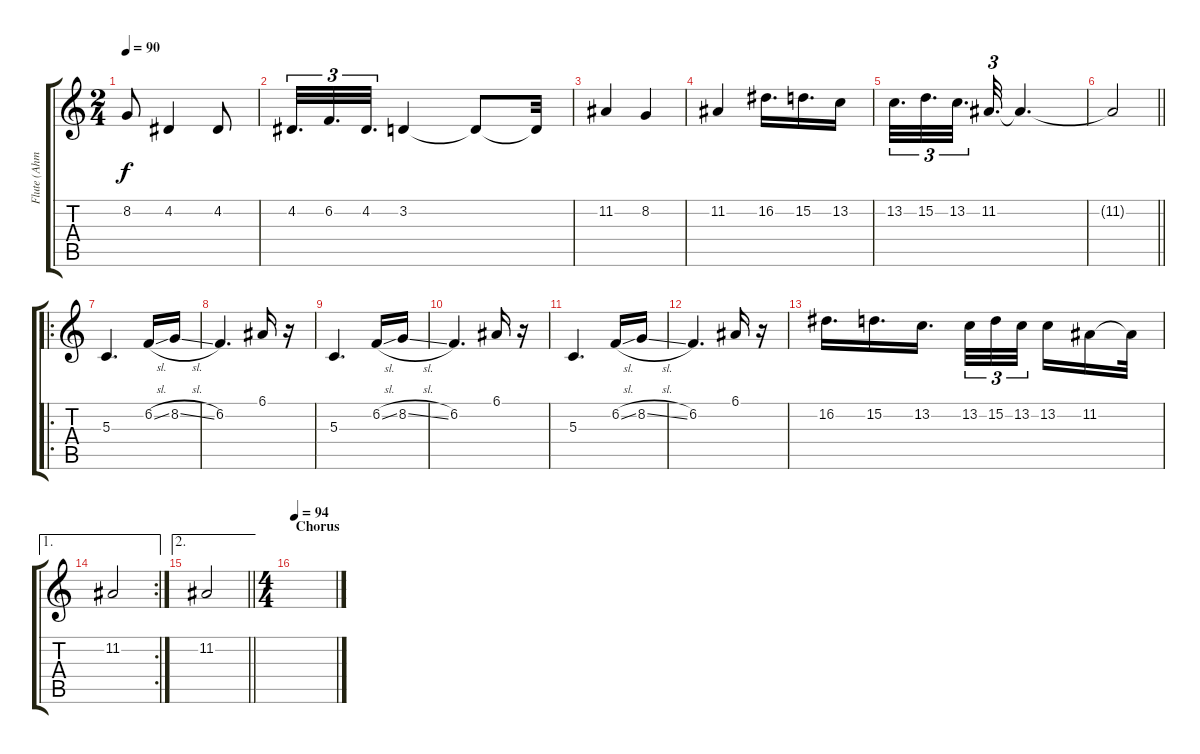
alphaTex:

\track ("Flute (Ahmed)" "Flute (Ahm") {instrument flute}
\staff {score tabs}
\tuning (E4 B3 G3 D3 A2 E2) {hide}
\ts (2 4)
\tempo 90
\clef g2
\ks c
8.2.8{dy f} 4.2.4 4.2.8 |
4.2.32{d tu (3 2)} 6.2.32{d tu (3 2)} 4.2.32{d tu (3 2)} 3.2.4 3.2{t}.8 3.2{t}.32 |
11.2.4 8.2.4 |
11.2.4 16.2.16{d} 15.2.16{d} 13.2.16 |
13.2.32{d tu (3 2)} 15.2.32{d tu (3 2)} 13.2.32{d tu (3 2)} 11.2.32{d tu (3 2) volume 5} 11.2{t}.4{d} |
\barLineRight lightlight
11.2{t}.2 |
\ro
\section ("" "")
5.3.4{d volume 10} 6.2{sl}.16 8.2{sl}.16 |
6.2.4{d} 6.1.16 r.16 |
5.3.4{d} 6.2{sl}.16 8.2{sl}.16 |
6.2.4{d} 6.1.16 r.16 |
5.3.4{d} 6.2{sl}.16 8.2{sl}.16 |
6.2.4{d} 6.1.16 r.16 |
16.2.16{d} 15.2.16{d} 13.2.16{d} 13.2.32{tu (3 2)} 15.2.32{tu (3 2)} 13.2.32{tu (3 2) beam splitsecondary} 13.2.16 11.2.16 11.2{t}.32 |
\ae 1
\rc 2
11.2.2 |
\ae 2
\barLineRight lightlight
11.2.2 |
\ts (4 4)
\section ("" "Chorus")
\tempo 94
